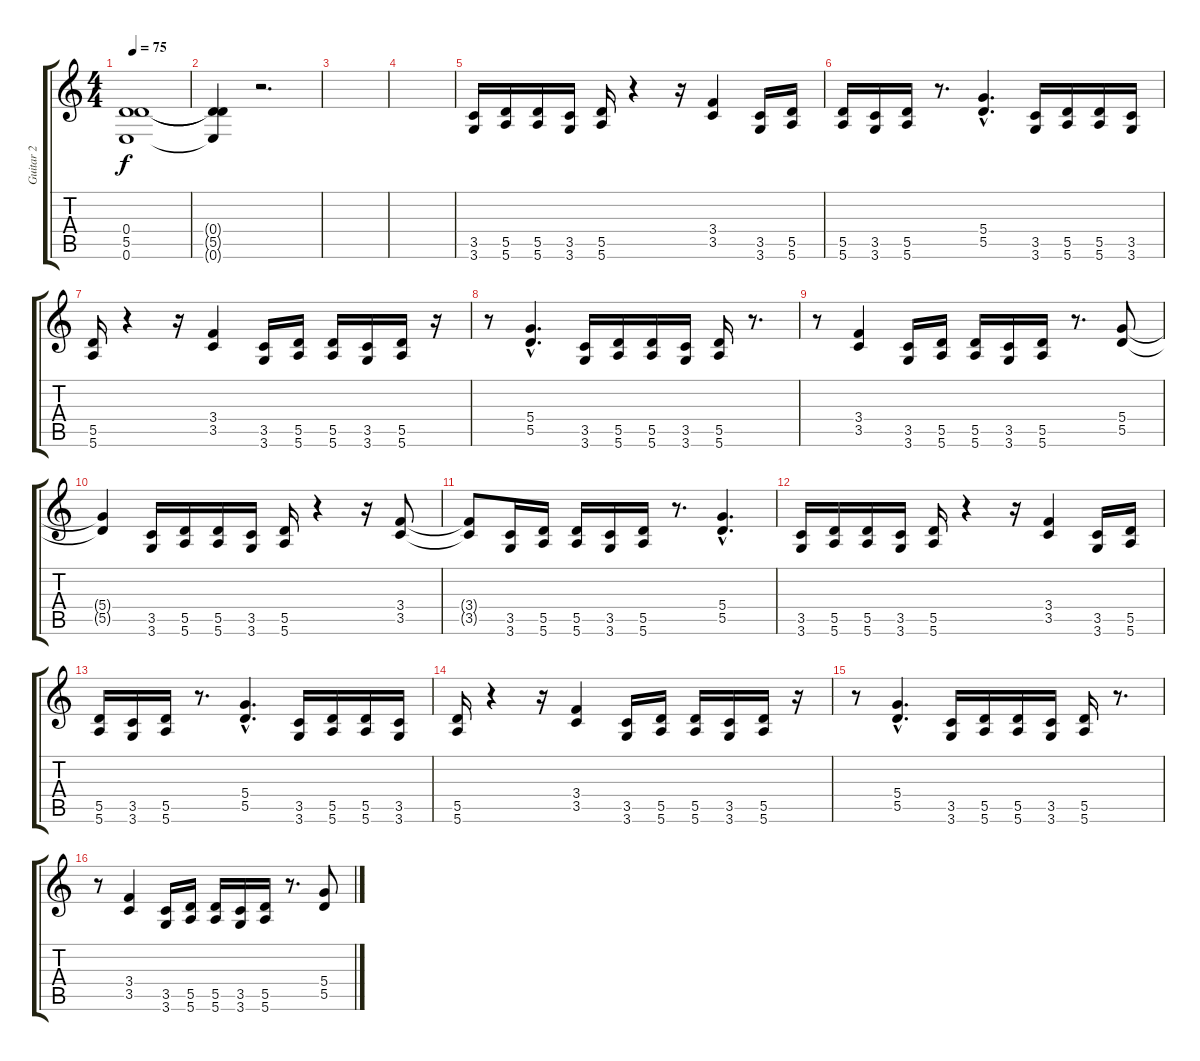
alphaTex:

\track ("Guitar 2" "Guitar 2") {instrument distortionguitar}
\staff {score tabs}
\tuning (E4 B3 G3 D3 A2 E2) {hide}
\ts (4 4)
\tempo 75
\clef g2
\ks c
(0.4 5.5 0.6).1{dy f} |
(0.4{t} 5.5{t} 0.6{t}).4 r.2{d} |
|
|
(3.5 3.6).16 (5.5 5.6).16 (5.5 5.6).16 (3.5 3.6).16 (5.5 5.6).16 r.4 r.16 (3.4 3.5).4 (3.5 3.6).16 (5.5 5.6).16 |
(5.5 5.6).16 (3.5 3.6).16 (5.5 5.6).16 r.8{d} (5.4{hac} 5.5{hac}).4{d} (3.5 3.6).16 (5.5 5.6).16 (5.5 5.6).16 (3.5 3.6).16 |
(5.5 5.6).16 r.4 r.16 (3.4 3.5).4 (3.5 3.6).16 (5.5 5.6).16 (5.5 5.6).16 (3.5 3.6).16 (5.5 5.6).16 r.16 |
r.8 (5.4{hac} 5.5{hac}).4{d} (3.5 3.6).16 (5.5 5.6).16 (5.5 5.6).16 (3.5 3.6).16 (5.5 5.6).16 r.8{d} |
r.8 (3.4 3.5).4 (3.5 3.6).16 (5.5 5.6).16 (5.5 5.6).16 (3.5 3.6).16 (5.5 5.6).16 r.8{d} (5.4 5.5).8 |
(5.4{t} 5.5{t}).4 (3.5 3.6).16 (5.5 5.6).16 (5.5 5.6).16 (3.5 3.6).16 (5.5 5.6).16 r.4 r.16 (3.4 3.5).8 |
(3.4{t} 3.5{t}).8 (3.5 3.6).16 (5.5 5.6).16 (5.5 5.6).16 (3.5 3.6).16 (5.5 5.6).16 r.8{d} (5.4{hac} 5.5{hac}).4{d} |
(3.5 3.6).16 (5.5 5.6).16 (5.5 5.6).16 (3.5 3.6).16 (5.5 5.6).16 r.4 r.16 (3.4 3.5).4 (3.5 3.6).16 (5.5 5.6).16 |
(5.5 5.6).16 (3.5 3.6).16 (5.5 5.6).16 r.8{d} (5.4{hac} 5.5{hac}).4{d} (3.5 3.6).16 (5.5 5.6).16 (5.5 5.6).16 (3.5 3.6).16 |
(5.5 5.6).16 r.4 r.16 (3.4 3.5).4 (3.5 3.6).16 (5.5 5.6).16 (5.5 5.6).16 (3.5 3.6).16 (5.5 5.6).16 r.16 |
r.8 (5.4{hac} 5.5{hac}).4{d} (3.5 3.6).16 (5.5 5.6).16 (5.5 5.6).16 (3.5 3.6).16 (5.5 5.6).16 r.8{d} |
r.8 (3.4 3.5).4 (3.5 3.6).16 (5.5 5.6).16 (5.5 5.6).16 (3.5 3.6).16 (5.5 5.6).16 r.8{d} (5.4 5.5).8
